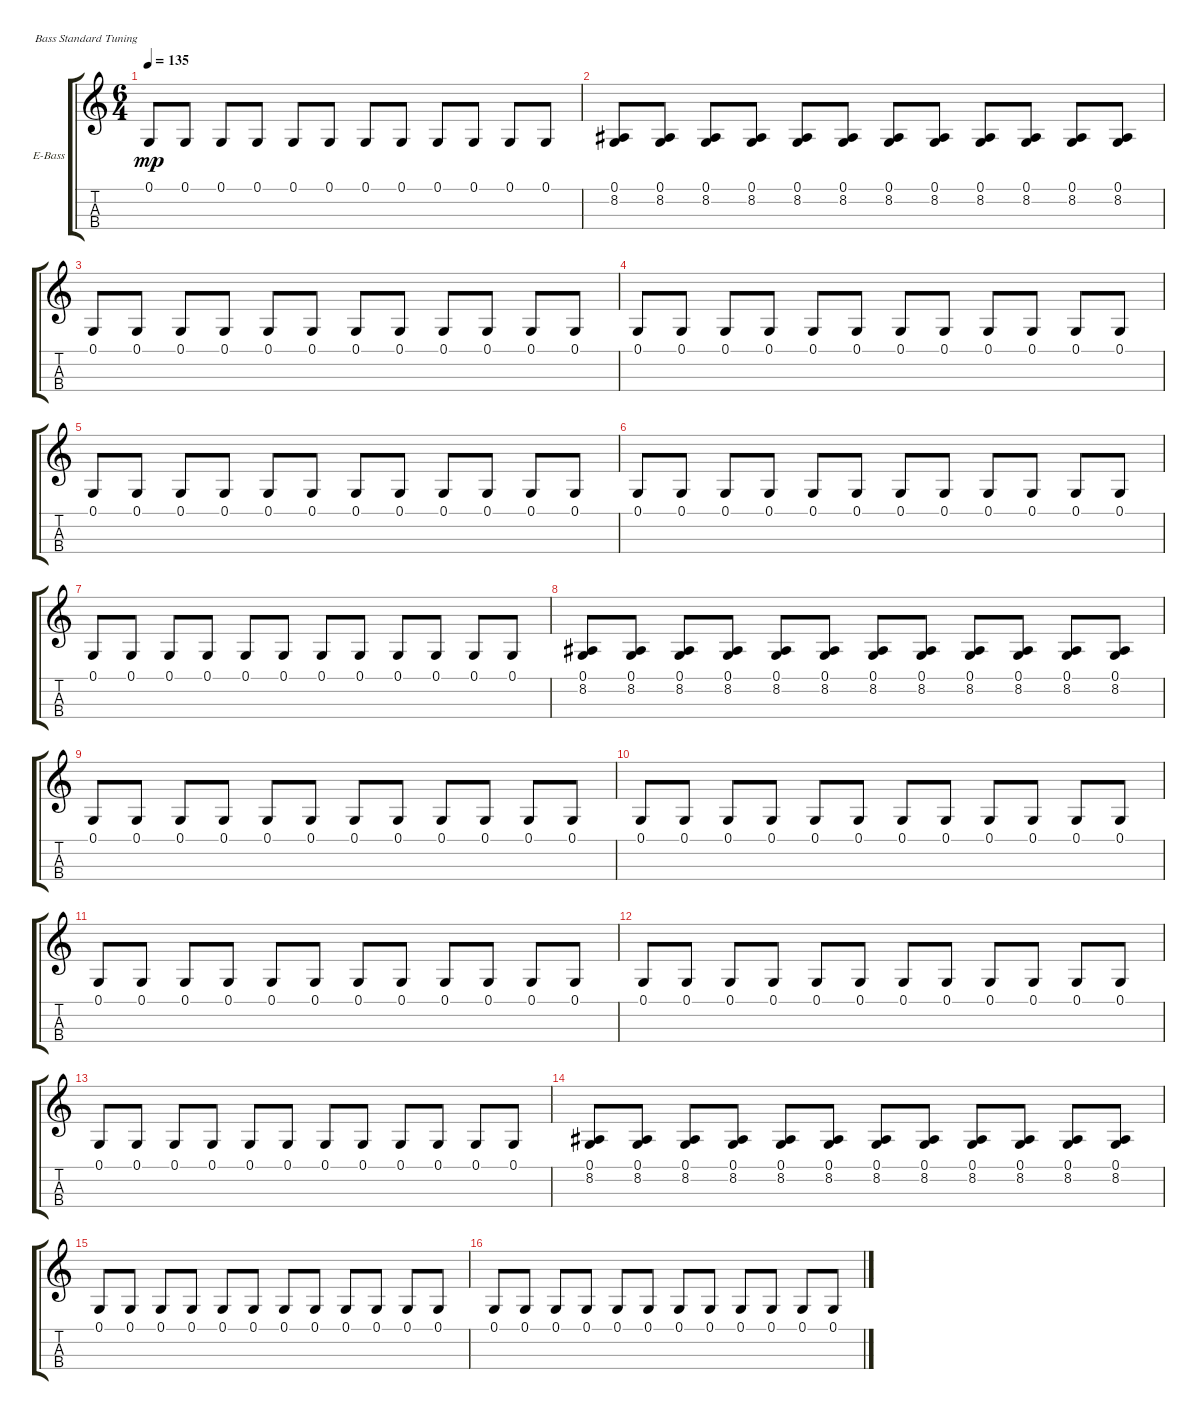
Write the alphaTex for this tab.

\bracketExtendMode groupsimilarinstruments
\firstSystemTrackNameOrientation horizontal
\otherSystemsTrackNameOrientation horizontal
\track ("Electric Bass II" "E-Bass") {instrument electricbassfinger}
\staff {score tabs}
\tuning (G2 D2 A1 E1)
\ts (6 4)
\tempo 135
\clef g2
\scale
0.333333
\ks c
0.1.8{dy mp} 0.1.8 0.1.8 0.1.8 0.1.8 0.1.8 0.1.8 0.1.8 0.1.8 0.1.8 0.1.8 0.1.8 |
\scale
0.333333 (0.1 8.2).8 (0.1 8.2).8 (0.1 8.2).8 (0.1 8.2).8 (0.1 8.2).8 (0.1 8.2).8 (0.1 8.2).8 (0.1 8.2).8 (0.1 8.2).8 (0.1 8.2).8 (0.1 8.2).8 (0.1 8.2).8 |
\scale
0.333333 0.1.8 0.1.8 0.1.8 0.1.8 0.1.8 0.1.8 0.1.8 0.1.8 0.1.8 0.1.8 0.1.8 0.1.8 |
\scale
0.333333 0.1.8 0.1.8 0.1.8 0.1.8 0.1.8 0.1.8 0.1.8 0.1.8 0.1.8 0.1.8 0.1.8 0.1.8 |
\scale
0.333333 0.1.8 0.1.8 0.1.8 0.1.8 0.1.8 0.1.8 0.1.8 0.1.8 0.1.8 0.1.8 0.1.8 0.1.8 |
\scale
0.333333 0.1.8 0.1.8 0.1.8 0.1.8 0.1.8 0.1.8 0.1.8 0.1.8 0.1.8 0.1.8 0.1.8 0.1.8 |
\scale
0.333333 0.1.8 0.1.8 0.1.8 0.1.8 0.1.8 0.1.8 0.1.8 0.1.8 0.1.8 0.1.8 0.1.8 0.1.8 |
\scale
0.333333 (0.1 8.2).8 (0.1 8.2).8 (0.1 8.2).8 (0.1 8.2).8 (0.1 8.2).8 (0.1 8.2).8 (0.1 8.2).8 (0.1 8.2).8 (0.1 8.2).8 (0.1 8.2).8 (0.1 8.2).8 (0.1 8.2).8 |
\scale
0.333333 0.1.8 0.1.8 0.1.8 0.1.8 0.1.8 0.1.8 0.1.8 0.1.8 0.1.8 0.1.8 0.1.8 0.1.8 |
\scale
0.333333 0.1.8 0.1.8 0.1.8 0.1.8 0.1.8 0.1.8 0.1.8 0.1.8 0.1.8 0.1.8 0.1.8 0.1.8 |
\scale
0.333333 0.1.8 0.1.8 0.1.8 0.1.8 0.1.8 0.1.8 0.1.8 0.1.8 0.1.8 0.1.8 0.1.8 0.1.8 |
\scale
0.333333 0.1.8 0.1.8 0.1.8 0.1.8 0.1.8 0.1.8 0.1.8 0.1.8 0.1.8 0.1.8 0.1.8 0.1.8 |
\scale
0.333333 0.1.8 0.1.8 0.1.8 0.1.8 0.1.8 0.1.8 0.1.8 0.1.8 0.1.8 0.1.8 0.1.8 0.1.8 |
\scale
0.333333 (0.1 8.2).8 (0.1 8.2).8 (0.1 8.2).8 (0.1 8.2).8 (0.1 8.2).8 (0.1 8.2).8 (0.1 8.2).8 (0.1 8.2).8 (0.1 8.2).8 (0.1 8.2).8 (0.1 8.2).8 (0.1 8.2).8 |
\scale
0.333333 0.1.8 0.1.8 0.1.8 0.1.8 0.1.8 0.1.8 0.1.8 0.1.8 0.1.8 0.1.8 0.1.8 0.1.8 |
\scale
0.333333 0.1.8 0.1.8 0.1.8 0.1.8 0.1.8 0.1.8 0.1.8 0.1.8 0.1.8 0.1.8 0.1.8 0.1.8
